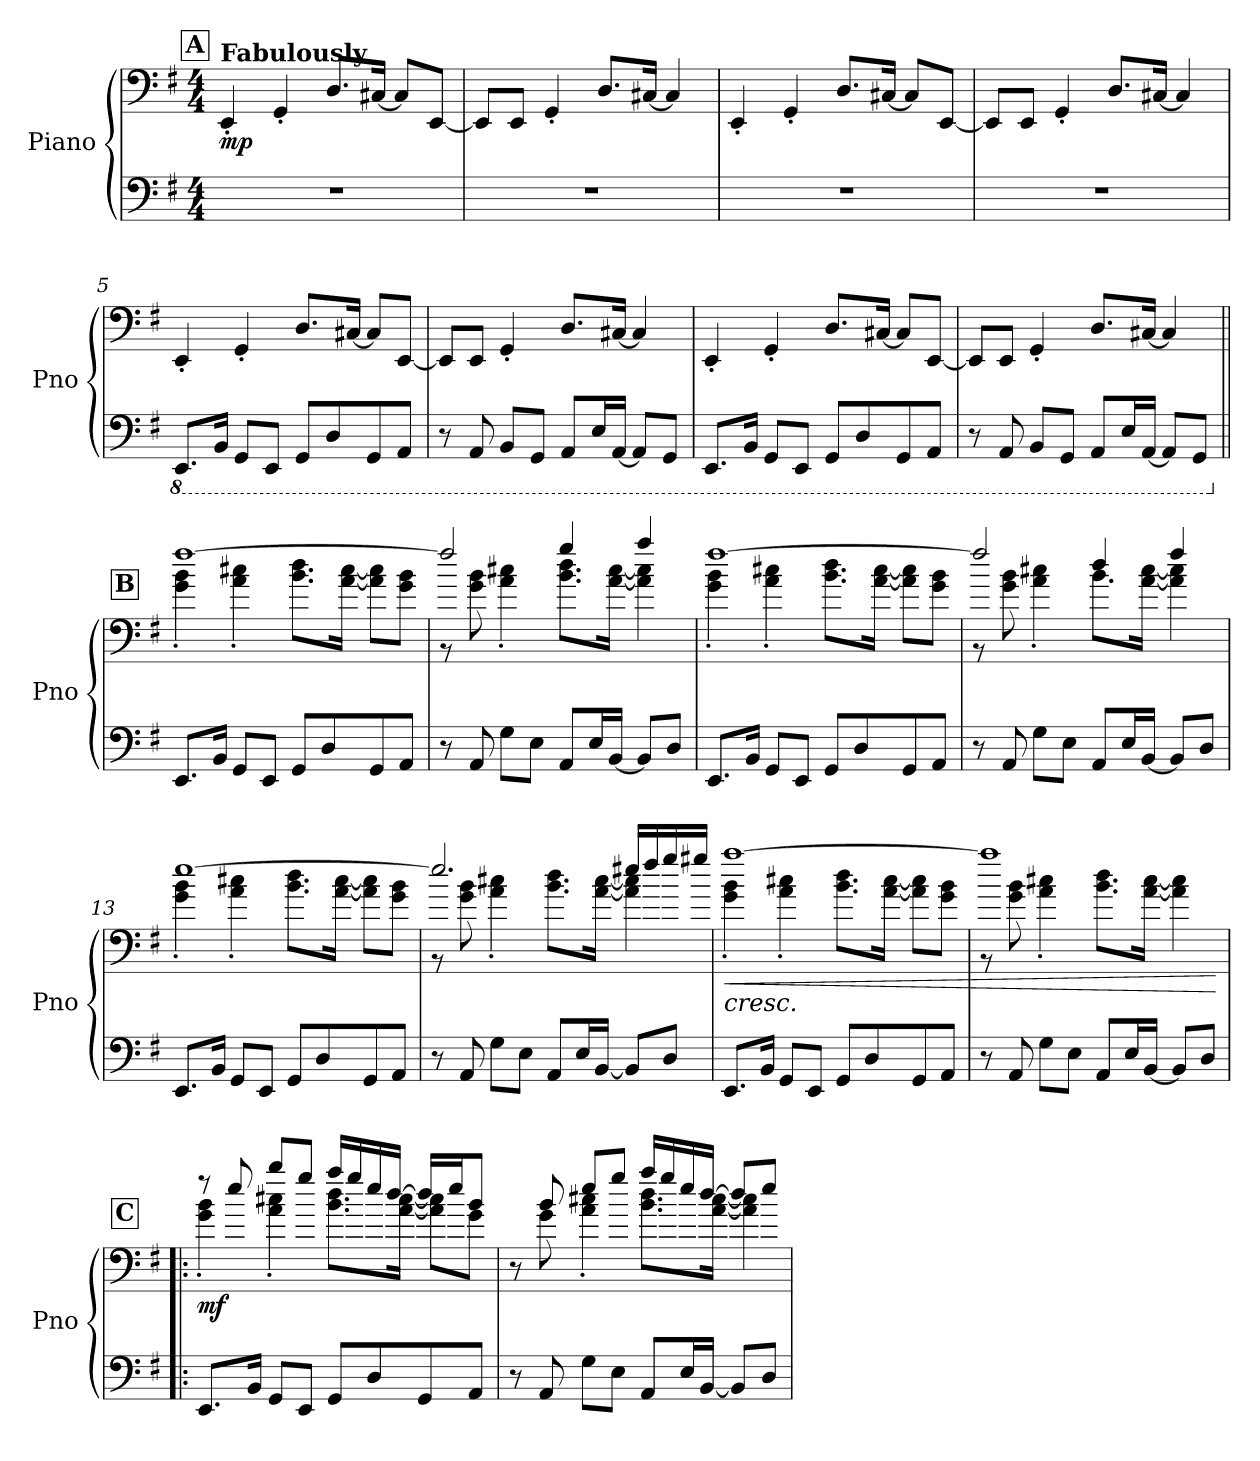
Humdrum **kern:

**kern	**kern	**dynam
*part1	*part1	*part1
*staff2	*staff1	*staff1/2
*I"Piano	*	*
*I'Pno	*	*
*clefF4	*clefF4	*
*k[f#]	*k[f#]	*
*M4/4	*M4/4	*
*MM148	*MM148	*
!!LO:REH:place=s1:a:B:fs=14:t=A
=1	=1	=1
!	!LO:TX:a:B:t=Fabulously	!
!	!	!LO:DY:b
1r	4EE'/	mp
.	4GG'/	.
.	8.D/L	.
.	[16C#X/Jk	.
.	8C#/L]	.
.	[8EE/J	.
=2	=2	=2
1r	8EE/L]	.
.	8EE/J	.
.	4GG'/	.
.	8.D/L	.
.	[16C#X/Jk	.
.	4C#/]	.
=3	=3	=3
1r	4EE'/	.
.	4GG'/	.
.	8.D/L	.
.	[16C#X/Jk	.
.	8C#/L]	.
.	[8EE/J	.
!!LO:LB:g=z
=4	=4	=4
1r	8EE/L]	.
.	8EE/J	.
.	4GG'/	.
.	8.D/L	.
.	[16C#X/Jk	.
.	4C#/]	.
=5	=5	=5
*8ba	*	*
8.EEE/L	4EE'/	.
16BBB/Jk	.	.
8GGG/L	4GG'/	.
8EEE/J	.	.
8GGG/L	8.D/L	.
8DD/	.	.
.	[16C#X/Jk	.
8GGG/	8C#/L]	.
8AAA/J	[8EE/J	.
=6	=6	=6
8r	8EE/L]	.
8AAA/	8EE/J	.
8BBB/L	4GG'/	.
8GGG/J	.	.
8AAA/L	8.D/L	.
16EE/L	.	.
[16AAA/JJ	[16C#X/Jk	.
8AAA/L]	4C#/]	.
8GGG/J	.	.
!!LO:LB:g=z
=7	=7	=7
8.EEE/L	4EE'/	.
16BBB/Jk	.	.
8GGG/L	4GG'/	.
8EEE/J	.	.
8GGG/L	8.D/L	.
8DD/	.	.
.	[16C#X/Jk	.
8GGG/	8C#/L]	.
8AAA/J	[8EE/J	.
=8	=8	=8
8r	8EE/L]	.
8AAA/	8EE/J	.
8BBB/L	4GG'/	.
8GGG/J	.	.
8AAA/L	8.D/L	.
16EE/L	.	.
[16AAA/JJ	[16C#X/Jk	.
8AAA/L]	4C#/]	.
8GGG/J	.	.
!!LO:LB:g=z
!!LO:REH:place=s1:a:B:fs=14:t=B
=9||	=9||	=9||
*X8ba	*	*
*	*^	*
8.EE/L	[1ff#	4g\' 4b\'	.
16BB/Jk	.	.	.
8GG/L	.	4a\' 4cc#X\'	.
8EE/J	.	.	.
8GG/L	.	8.b\ 8.dd\L	.
8D/	.	.	.
.	.	[16a\ [16cc#\Jk	.
8GG/	.	8a\] 8cc#\]L	.
8AA/J	.	8g\ 8b\J	.
=10	=10	=10	=10
8r	2ff#/]	8r	.
8AA/	.	8g\ 8b\	.
8G\L	.	4a\' 4cc#X\'	.
8E\J	.	.	.
8AA/L	4gg/	8.b\ 8.dd\L	.
16E/L	.	.	.
[16BB/JJ	.	[16a\ [16cc#\Jk	.
8BB/L]	4aa/	4a\] 4cc#\]	.
8D/J	.	.	.
!!LO:PB:g=z	!!
=11	=11	=11	=11
8.EE/L	[1ff#	4g\' 4b\'	.
16BB/Jk	.	.	.
8GG/L	.	4a\' 4cc#X\'	.
8EE/J	.	.	.
8GG/L	.	8.b\ 8.dd\L	.
8D/	.	.	.
.	.	[16a\ [16cc#\Jk	.
8GG/	.	8a\] 8cc#\]L	.
8AA/J	.	8g\ 8b\J	.
=12	=12	=12	=12
8r	2ff#/]	8r	.
8AA/	.	8g\ 8b\	.
8G\L	.	4a\' 4cc#X\'	.
8E\J	.	.	.
8AA/L	4dd/	8.b\L	.
16E/L	.	.	.
[16BB/JJ	.	[16a\ [16cc#\Jk	.
8BB/L]	4ff#/	4a\] 4cc#\]	.
8D/J	.	.	.
!!LO:LB:g=z	!!
=13	=13	=13	=13
8.EE/L	[1ee	4g\' 4b\'	.
16BB/Jk	.	.	.
8GG/L	.	4a\' 4cc#X\'	.
8EE/J	.	.	.
8GG/L	.	8.b\ 8.dd\L	.
8D/	.	.	.
.	.	[16a\ [16cc#\Jk	.
8GG/	.	8a\] 8cc#\]L	.
8AA/J	.	8g\ 8b\J	.
=14	=14	=14	=14
8r	2.ee/]	8r	.
8AA/	.	8g\ 8b\	.
8G\L	.	4a\' 4cc#X\'	.
8E\J	.	.	.
8AA/L	.	8.b\ 8.dd\L	.
16E/L	.	.	.
[16BB/JJ	.	[16a\ [16cc#\Jk	.
8BB/L]	16ee#X/LL	4a\] 4cc#\]	.
.	16ff#/	.	.
8D/J	16gg/	.	.
.	16gg#X/JJ	.	.
!!LO:LB:g=z	!!
=15	=15	=15	=15
!	!LO:TX:b:i:t=cresc.	!	!
!	!	!	!LO:HP:b
8.EE/L	[1aa	4g\' 4b\'	<
16BB/Jk	.	.	.
8GG/L	.	4a\' 4cc#X\'	.
8EE/J	.	.	.
8GG/L	.	8.b\ 8.dd\L	.
8D/	.	.	.
.	.	[16a\ [16cc#\Jk	.
8GG/	.	8a\] 8cc#\]L	.
8AA/J	.	8g\ 8b\J	.
=16	=16	=16	=16
8r	1aa]	8r	.
8AA/	.	8g\ 8b\	.
8G\L	.	4a\' 4cc#X\'	.
8E\J	.	.	.
8AA/L	.	8.b\ 8.dd\L	.
16E/L	.	.	.
[16BB/JJ	.	[16a\ [16cc#\Jk	.
8BB/L]	.	4a\] 4cc#\]	.
8D/J	.	.	.
*	*v	*v	*
.	.	[
!!LO:LB:g=z
!!LO:REH:place=s1:a:B:fs=14:t=C
=17!|:	=17!|:	=17!|:
*	*^	*
!	!	!	!LO:DY:b
8.EE/L	8r	4g\' 4b\'	mf
.	8ee/	.	.
16BB/Jk	.	.	.
8GG/L	8bb/L	4a\' 4cc#X\'	.
8EE/J	8gg/J	.	.
8GG/L	16aa/LL	8.b\ 8.dd\L	.
.	16gg/	.	.
8D/	16ee/	.	.
.	[16dd/JJ	[16a\ [16cc#\Jk	.
8GG/	16dd/LL]	8a\] 8cc#\]L	.
.	16ee/J	.	.
8AA/J	8b/J	8g\J	.
=18	=18	=18	=18
8r	8r	8ryy	.
8AA/	8b/	8g\	.
8G\L	8ee/L	4a\' 4cc#X\'	.
8E\J	8gg/J	.	.
8AA/L	16aa/LL	8.b\ 8.dd\L	.
.	16gg/	.	.
16E/L	16ee/	.	.
[16BB/JJ	[16dd/JJ	[16a\ [16cc#\Jk	.
8BB/L]	8dd/L]	4a\] 4cc#\]	.
8D/J	8ee/J	.	.
*	*v	*v	*
=	=	=
*-	*-	*-
